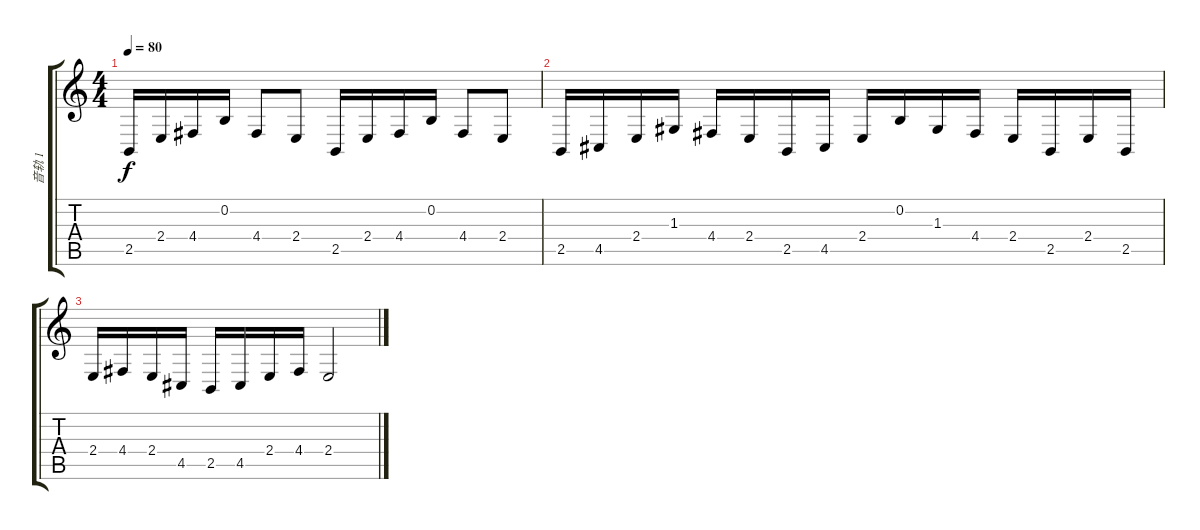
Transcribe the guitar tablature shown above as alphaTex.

\track ("音轨 1" "音轨 1") {instrument acousticgrandpiano}
\staff {score tabs}
\tuning (E4 B3 G3 D3 A2 E2) {hide}
\ts (4 4)
\tempo 80
\clef g2
\ks c
2.5.16{dy f} 2.4.16 4.4.16 0.2.16 4.4.8 2.4.8 2.5.16 2.4.16 4.4.16 0.2.16 4.4.8 2.4.8 |
2.5.16 4.5.16 2.4.16 1.3.16 4.4.16 2.4.16 2.5.16 4.5.16 2.4.16 0.2.16 1.3.16 4.4.16 2.4.16 2.5.16 2.4.16 2.5.16 |
2.4.16 4.4.16 2.4.16 4.5.16 2.5.16 4.5.16 2.4.16 4.4.16 2.4.2
